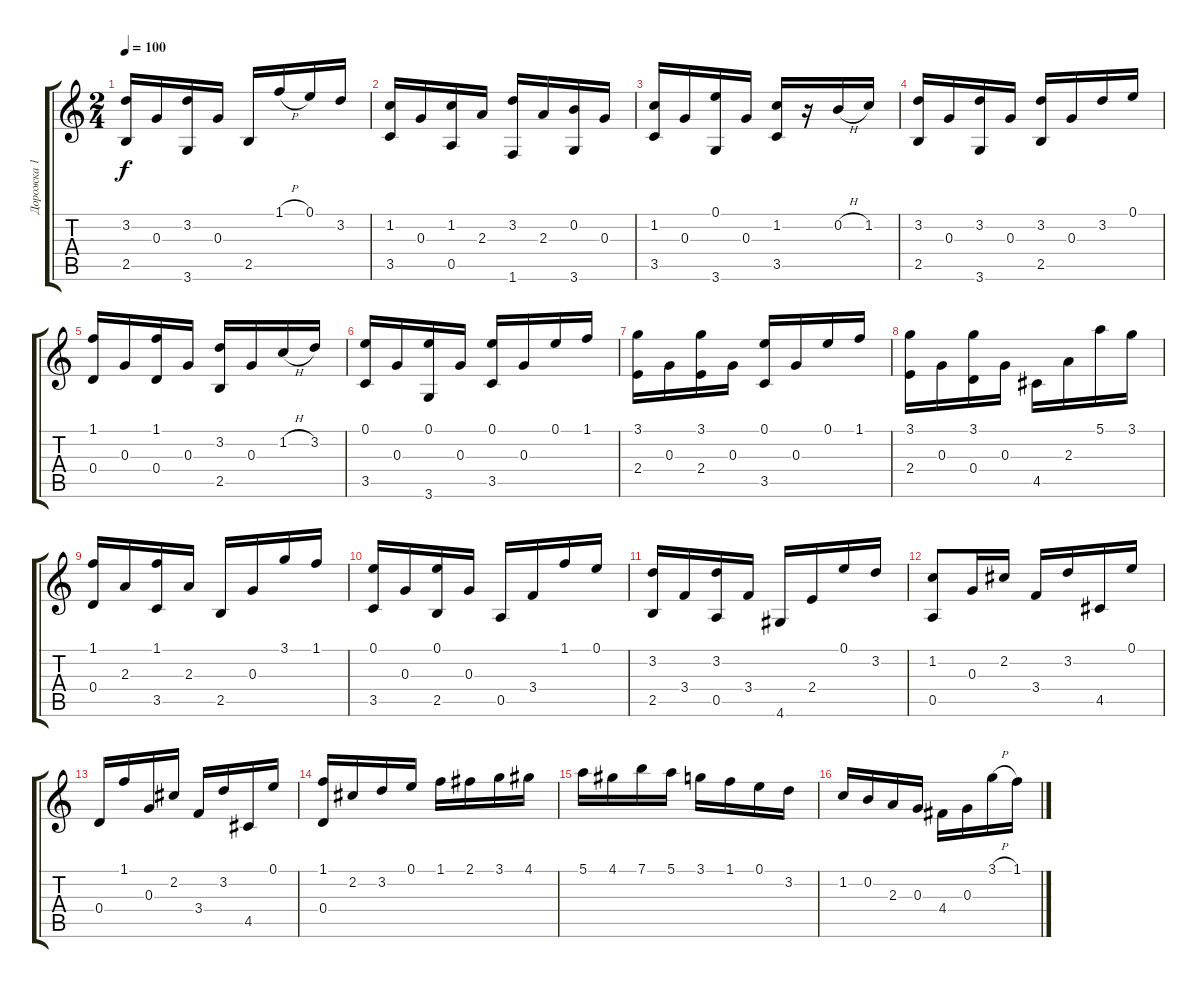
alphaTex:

\track ("Дорожка 1" "Дорожка 1") {instrument acousticguitarnylon}
\staff {score tabs}
\tuning (E4 B3 G3 D3 A2 E2) {hide}
\ts (2 4)
\tempo 100
\clef g2
\ks c
(3.2 2.5).16{dy f} 0.3.16 (3.2 3.6).16 0.3.16 2.5.16 1.1{h}.16 0.1.16 3.2.16 |
(1.2 3.5).16 0.3.16 (1.2 0.5).16 2.3.16 (3.2 1.6).16 2.3.16 (0.2 3.6).16 0.3.16 |
(1.2 3.5).16 0.3.16 (0.1 3.6).16 0.3.16 (1.2 3.5).16 r.16 0.2{h}.16 1.2.16 |
(3.2 2.5).16 0.3.16 (3.2 3.6).16 0.3.16 (3.2 2.5).16 0.3.16 3.2.16 0.1.16 |
(1.1 0.4).16 0.3.16 (1.1 0.4).16 0.3.16 (3.2 2.5).16 0.3.16 1.2{h}.16 3.2.16 |
(0.1 3.5).16 0.3.16 (0.1 3.6).16 0.3.16 (0.1 3.5).16 0.3.16 0.1.16 1.1.16 |
(3.1 2.4).16 0.3.16 (3.1 2.4).16 0.3.16 (0.1 3.5).16 0.3.16 0.1.16 1.1.16 |
(3.1 2.4).16 0.3.16 (3.1 0.4).16 0.3.16 4.5.16 2.3.16 5.1.16 3.1.16 |
(1.1 0.4).16 2.3.16 (1.1 3.5).16 2.3.16 2.5.16 0.3.16 3.1.16 1.1.16 |
(0.1 3.5).16 0.3.16 (0.1 2.5).16 0.3.16 0.5.16 3.4.16 1.1.16 0.1.16 |
(3.2 2.5).16 3.4.16 (3.2 0.5).16 3.4.16 4.6.16 2.4.16 0.1.16 3.2.16 |
(1.2 0.5).8 0.3.16 2.2.16 3.4.16 3.2.16 4.5.16 0.1.16 |
0.4.16 1.1.16 0.3.16 2.2.16 3.4.16 3.2.16 4.5.16 0.1.16 |
(1.1 0.4).16 2.2.16 3.2.16 0.1.16 1.1.16 2.1.16 3.1.16 4.1.16 |
5.1.16 4.1.16 7.1.16 5.1.16 3.1.16 1.1.16 0.1.16 3.2.16 |
1.2.16 0.2.16 2.3.16 0.3.16 4.4.16 0.3.16 3.1{h}.16 1.1.16
